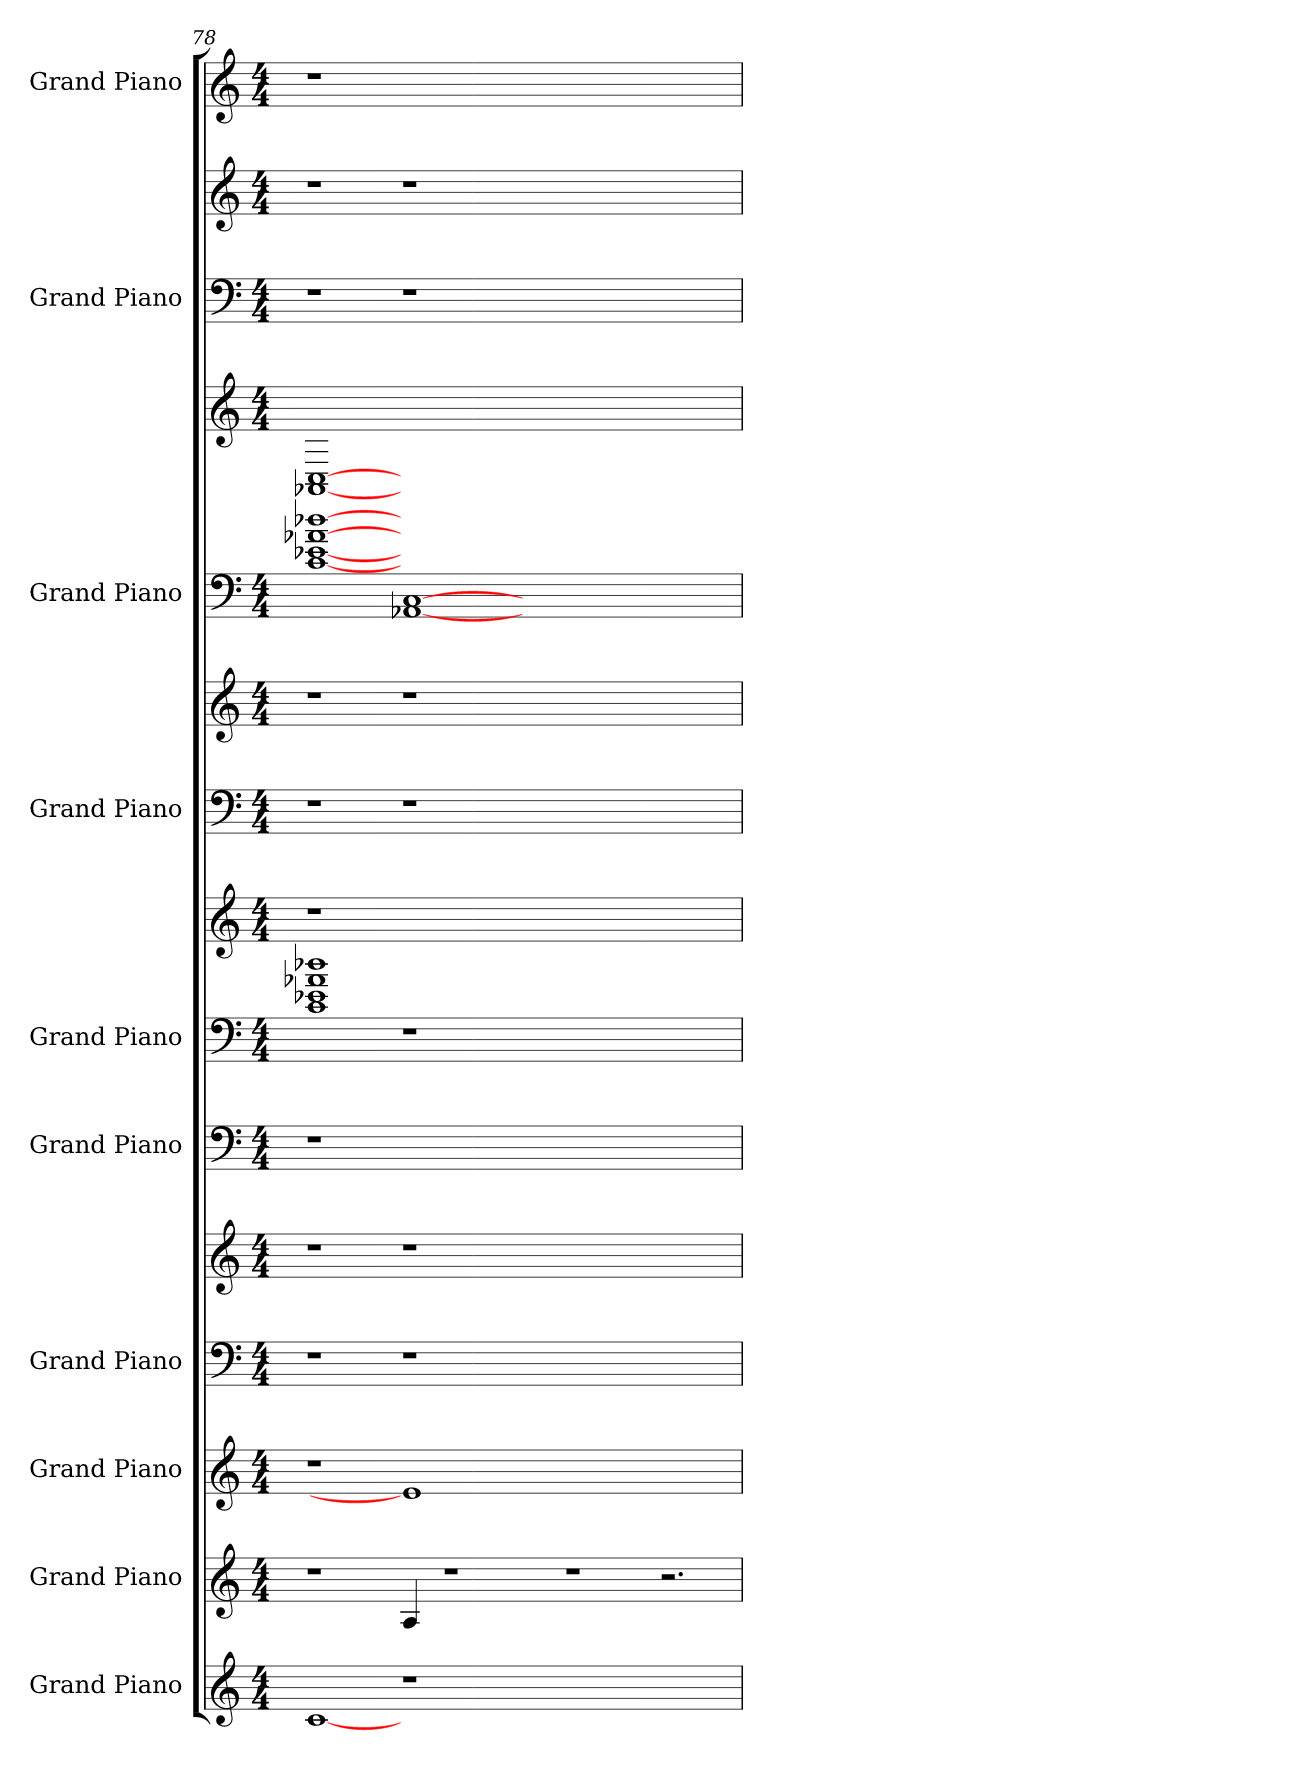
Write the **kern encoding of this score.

**kern	**kern	**kern	**kern	**kern	**kern	**kern	**kern	**kern	**kern	**kern	**kern	**kern	**kern	**kern
*part10	*part9	*part8	*part7	*part7	*part6	*part5	*part5	*part4	*part4	*part3	*part3	*part2	*part2	*part1
*staff15	*staff14	*staff13	*staff12	*staff11	*staff10	*staff9	*staff8	*staff7	*staff6	*staff5	*staff4	*staff3	*staff2	*staff1
*I"Grand Piano	*I"Grand Piano	*I"Grand Piano	*I"Grand Piano	*	*I"Grand Piano	*I"Grand Piano	*	*I"Grand Piano	*	*I"Grand Piano	*	*I"Grand Piano	*	*I"Grand Piano
*clefG2	*clefG2	*clefG2	*clefF4	*clefG2	*clefF4	*clefF4	*clefG2	*clefF4	*clefG2	*clefF4	*clefG2	*clefF4	*clefG2	*clefG2
*k[]	*k[]	*k[]	*k[]	*k[]	*k[]	*k[]	*k[]	*k[]	*k[]	*k[]	*k[]	*k[]	*k[]	*k[]
*C:	*C:	*C:	*C:	*C:	*C:	*C:	*C:	*C:	*C:	*C:	*C:	*C:	*C:	*C:
*M4/4	*M4/4	*M4/4	*M4/4	*M4/4	*M4/4	*M4/4	*M4/4	*M4/4	*M4/4	*M4/4	*M4/4	*M4/4	*M4/4	*M4/4
=78	=78	=78	=78	=78	=78	=78	=78	=78	=78	=78	=78	=78	=78	=78
[1c	1r	1r	1r	1r	1r	1c 1e-X 1a-X 1dd-X	1r	1r	1r	[1c [1e-X [1a-X [1dd-X	[1AA-X [1C	1r	1r	1r
1r	4A	1e]	1r	1r	0.ryy	1r	0.ryy	1r	1r	[1AA-X [1C	0.ryy	1r	1r	0.ryy
.	1r	.	.	.	.	.	.	.	.	.	.	.	.	.
0ryy	.	0ryy	0ryy	0ryy	.	0ryy	.	0ryy	0ryy	0ryy	.	0ryy	0ryy	.
.	1r	.	.	.	.	.	.	.	.	.	.	.	.	.
.	2.r	.	.	.	.	.	.	.	.	.	.	.	.	.
=	=	=	=	=	=	=	=	=	=	=	=	=	=	=
*-	*-	*-	*-	*-	*-	*-	*-	*-	*-	*-	*-	*-	*-	*-
